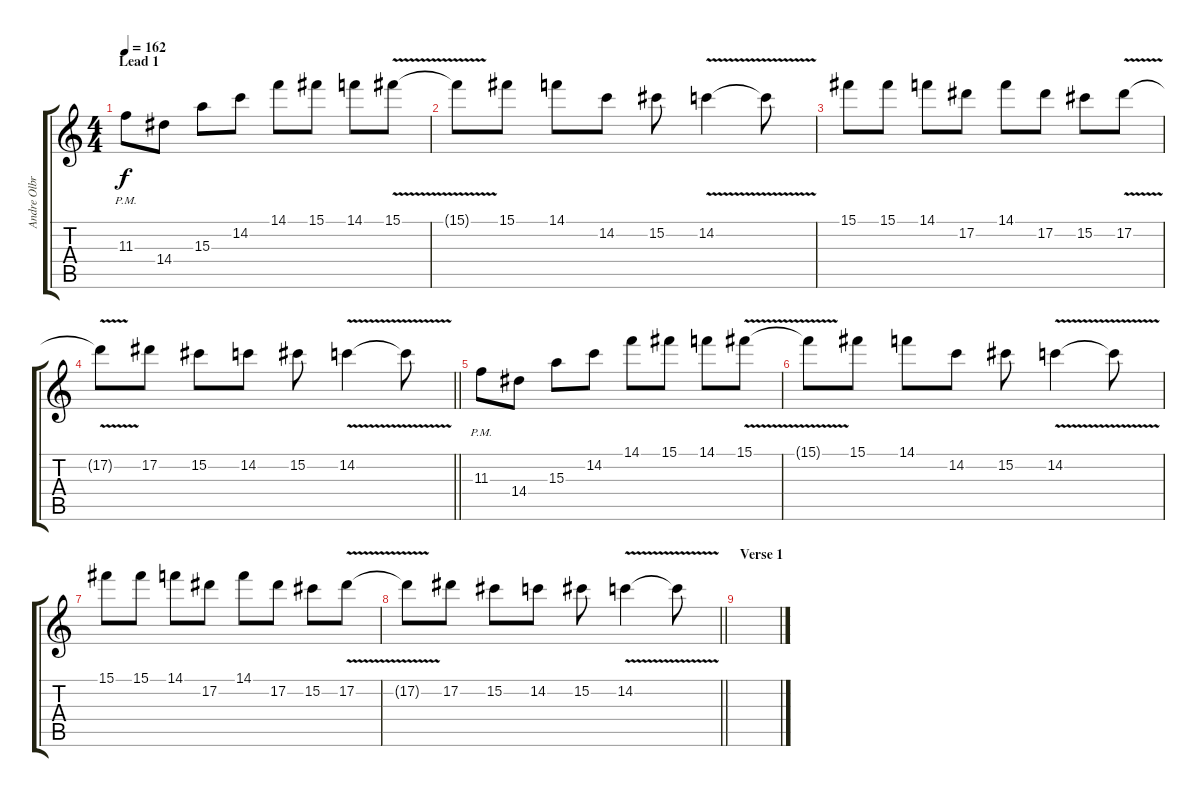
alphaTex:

\track ("Andre Olbrich" "Andre Olbr") {instrument distortionguitar}
\staff {score tabs}
\tuning (Eb4 Bb3 Gb3 Db3 Ab2 Eb2) {hide}
\ts (4 4)
\section ("" "Lead 1")
\tempo 162
\clef g2
\ks c
11.3{pm}.8{dy f} 14.4.8 15.3.8 14.2.8 14.1.8 15.1.8 14.1.8 15.1{v}.8 |
15.1{t}.8 15.1.8 14.1.8 14.2.8 15.2.8 14.2{v}.4 14.2{t}.8 |
15.1.8 15.1.8 14.1.8 17.2.8 14.1.8 17.2.8 15.2.8 17.2{v}.8 |
\barLineRight lightlight
17.2{t}.8 17.2.8 15.2.8 14.2.8 15.2.8 14.2{v}.4 14.2{t}.8 |
11.3{pm}.8 14.4.8 15.3.8 14.2.8 14.1.8 15.1.8 14.1.8 15.1{v}.8 |
15.1{t}.8 15.1.8 14.1.8 14.2.8 15.2.8 14.2{v}.4 14.2{t}.8 |
15.1.8 15.1.8 14.1.8 17.2.8 14.1.8 17.2.8 15.2.8 17.2{v}.8 |
\barLineRight lightlight
17.2{t}.8 17.2.8 15.2.8 14.2.8 15.2.8 14.2{v}.4 14.2{t}.8 |
\section ("" "Verse 1")
